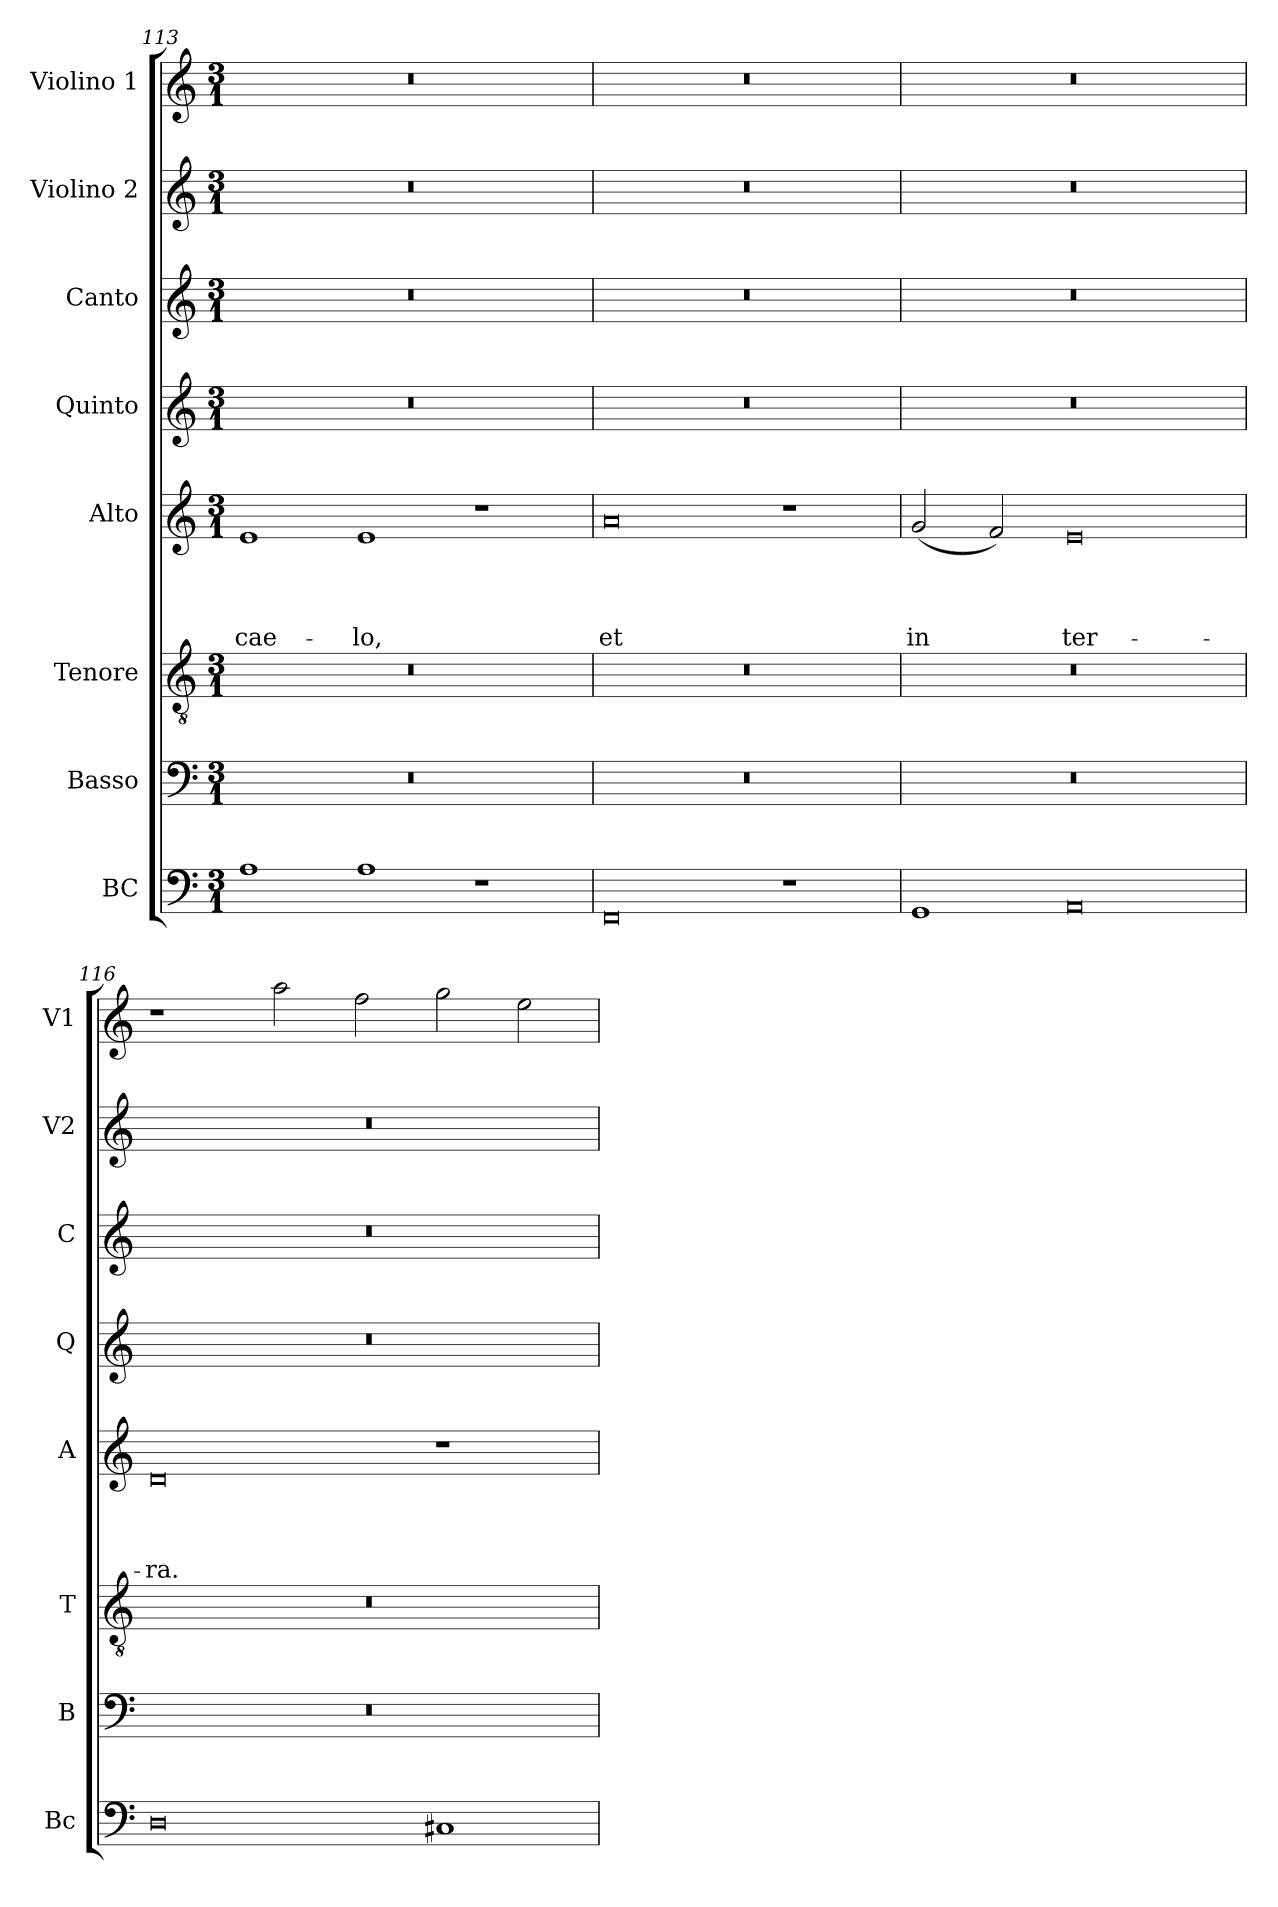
**kern	**kern	**kern	**kern	**text	**text	**text	**text	**kern	**kern	**kern	**kern
*part8	*part7	*part6	*part5	*part5	*part5	*part5	*part5	*part4	*part3	*part2	*part1
*staff8	*staff7	*staff6	*staff5	*staff5	*staff5	*staff5	*staff5	*staff4	*staff3	*staff2	*staff1
*I"BC	*I"Basso	*I"Tenore	*I"Alto	*	*	*	*	*I"Quinto	*I"Canto	*I"Violino 2	*I"Violino 1
*I'Bc	*I'B	*I'T	*I'A	*	*	*	*	*I'Q	*I'C	*I'V2	*I'V1
*clefF4	*clefF4	*clefGv2	*clefG2	*	*	*	*	*clefG2	*clefG2	*clefG2	*clefG2
*k[]	*k[]	*k[]	*k[]	*	*	*	*	*k[]	*k[]	*k[]	*k[]
*C:	*C:	*C:	*C:	*	*	*	*	*C:	*C:	*C:	*C:
*M3/1	*M3/1	*M3/1	*M3/1	*	*	*	*	*M3/1	*M3/1	*M3/1	*M3/1
=113	=113	=113	=113	=113	=113	=113	=113	=113	=113	=113	=113
!	!	!	!	!	!	!	!LO:LY:b	!	!	!	!
1A	0.r	0.r	1e	.	.	.	cae-	0.r	0.r	0.r	0.r
!	!	!	!	!	!	!	!LO:LY:b	!	!	!	!
1A	.	.	1e	.	.	.	-lo,	.	.	.	.
1r	.	.	1r	.	.	.	.	.	.	.	.
=114	=114	=114	=114	=114	=114	=114	=114	=114	=114	=114	=114
!	!	!	!	!	!	!	!LO:LY:b	!	!	!	!
0FF	0.r	0.r	0a	.	.	.	et	0.r	0.r	0.r	0.r
1r	.	.	1r	.	.	.	.	.	.	.	.
=115	=115	=115	=115	=115	=115	=115	=115	=115	=115	=115	=115
!	!	!	!	!	!	!	!LO:LY:b	!	!	!	!
1GG	0.r	0.r	(<2g/	.	.	.	in	0.r	0.r	0.r	0.r
.	.	.	2f/)	.	.	.	.	.	.	.	.
!	!	!	!	!	!	!	!LO:LY:b	!	!	!	!
0AA	.	.	0e	.	.	.	ter-	.	.	.	.
=116	=116	=116	=116	=116	=116	=116	=116	=116	=116	=116	=116
!	!	!	!	!	!	!	!LO:LY:b	!	!	!	!
0D	0.r	0.r	0d	.	.	.	-ra.	0.r	0.r	0.r	1r
.	.	.	.	.	.	.	.	.	.	.	2aa\
.	.	.	.	.	.	.	.	.	.	.	2ff\
1C#X	.	.	1r	.	.	.	.	.	.	.	2gg\
.	.	.	.	.	.	.	.	.	.	.	2ee\
=	=	=	=	=	=	=	=	=	=	=	=
*-	*-	*-	*-	*-	*-	*-	*-	*-	*-	*-	*-
